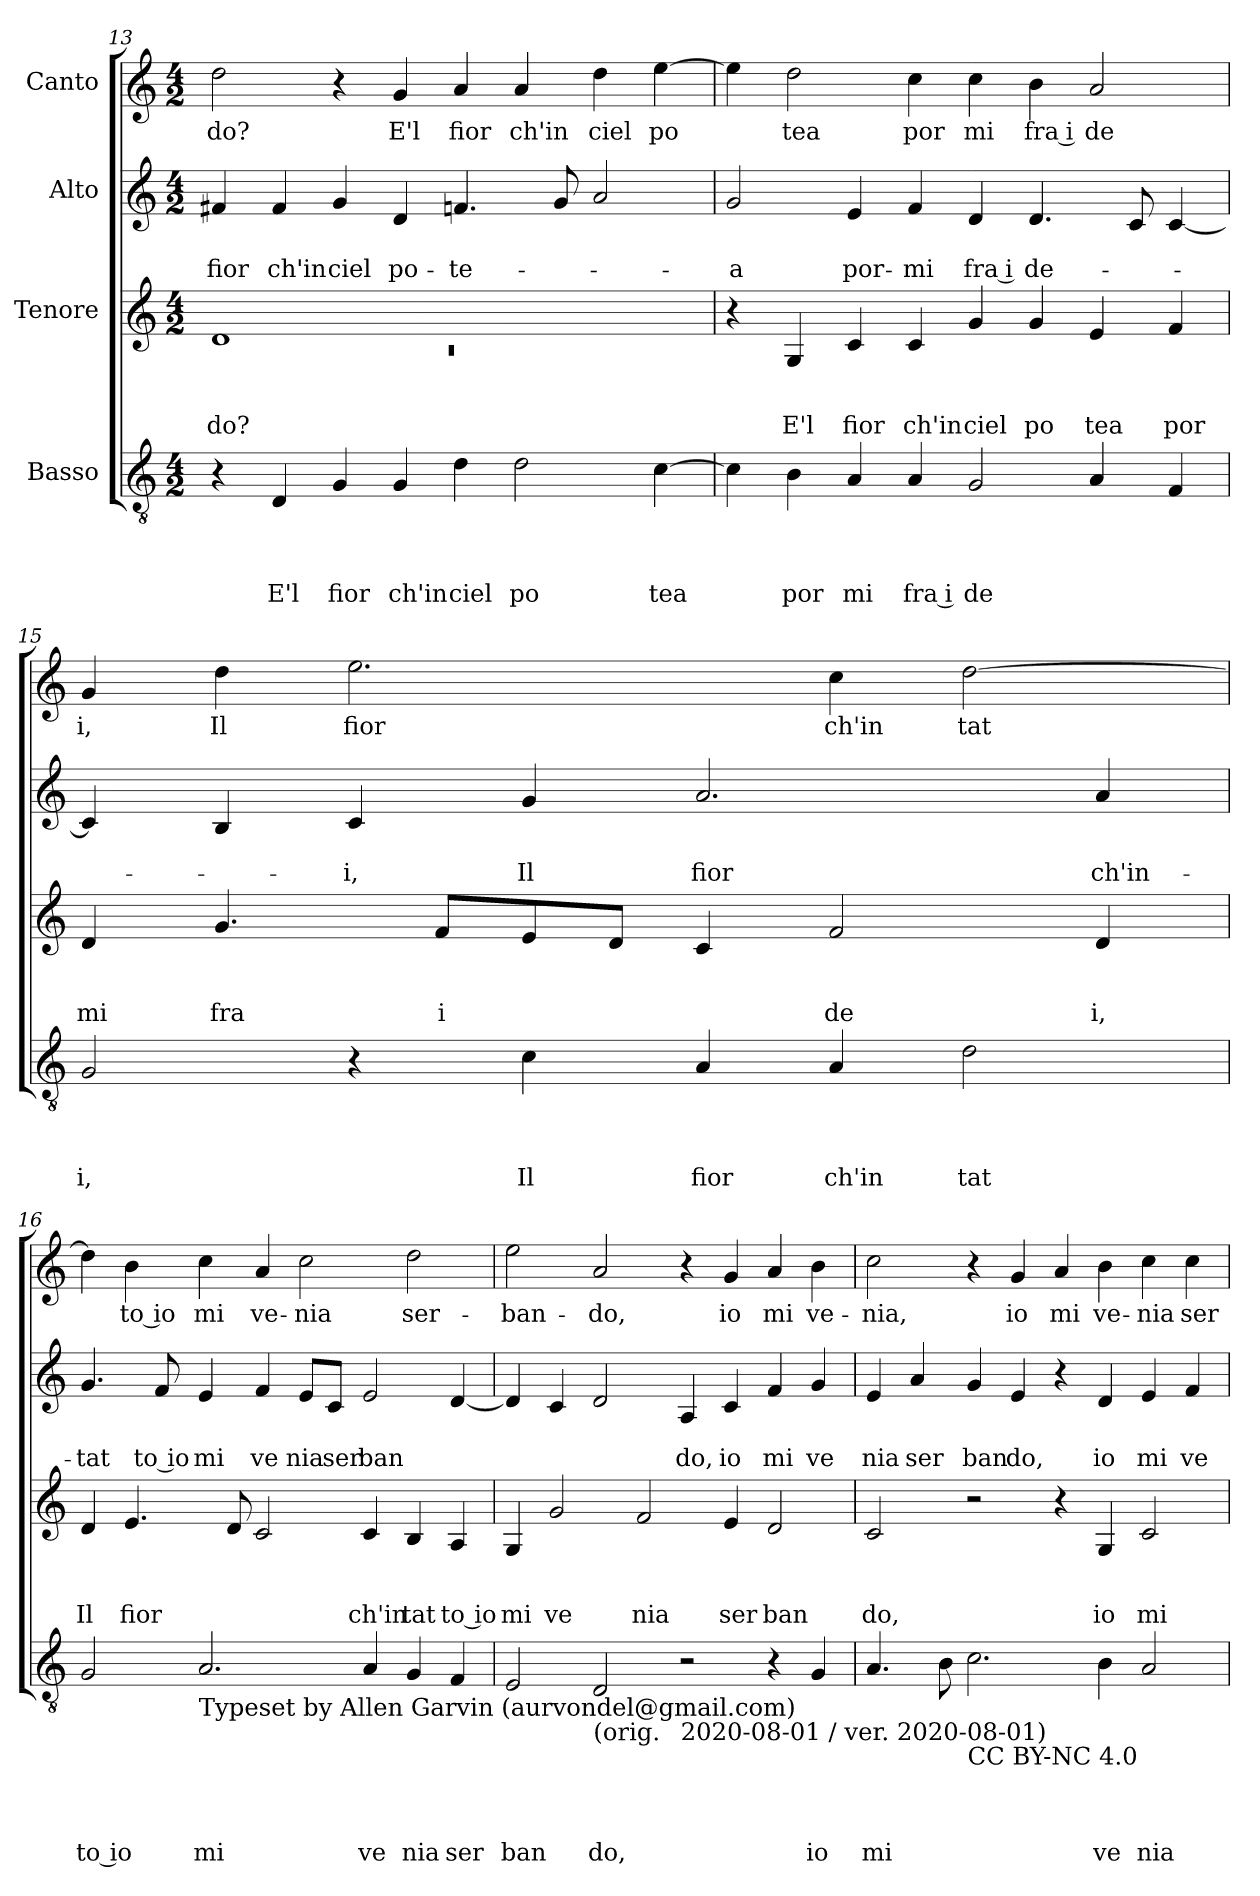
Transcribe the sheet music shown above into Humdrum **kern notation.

**kern	**text	**text	**text	**text	**kern	**text	**text	**text	**kern	**text	**text	**kern	**text
*part4	*part4	*part4	*part4	*part4	*part3	*part3	*part3	*part3	*part2	*part2	*part2	*part1	*part1
*staff4	*staff4	*staff4	*staff4	*staff4	*staff3	*staff3	*staff3	*staff3	*staff2	*staff2	*staff2	*staff1	*staff1
*I"Basso	*	*	*	*	*I"Tenore	*	*	*	*I"Alto	*	*	*I"Canto	*
!!LO:LB:g=z
*clefGv2	*	*	*	*	*clefG2	*	*	*	*clefG2	*	*	*clefG2	*
*k[]	*	*	*	*	*k[]	*	*	*	*k[]	*	*	*k[]	*
*C:	*	*	*	*	*C:	*	*	*	*C:	*	*	*C:	*
*M4/2	*	*	*	*	*M4/2	*	*	*	*M4/2	*	*	*M4/2	*
=13	=13	=13	=13	=13	=13	=13	=13	=13	=13	=13	=13	=13	=13
*	*	*	*	*	*^	*	*	*	*	*	*	*	*
!	!	!	!	!	!	!LO:N:vis=1	!	!	!LO:LY:b	!	!	!LO:LY:b	!	!LO:LY:b
4r	.	.	.	.	1d	0rc	.	.	do?	4f#X/	.	fior	2dd\	do?
!	!	!	!	!LO:LY:b	!	!	!	!	!	!	!	!LO:LY:b	!	!
4D/	.	.	.	E'l	.	.	.	.	.	4f#/	.	ch'in	.	.
!	!	!	!	!LO:LY:b	!	!	!	!	!	!	!	!LO:LY:b	!	!
4G/	.	.	.	fior	.	.	.	.	.	4g/	.	ciel	4r	.
!	!	!	!	!LO:LY:b	!	!	!	!	!	!	!	!LO:LY:b	!	!LO:LY:b
4G/	.	.	.	ch'in	.	.	.	.	.	4d/	.	po-	4g/	E'l
!	!	!	!	!LO:LY:b	!	!	!	!	!	!	!	!LO:LY:b	!	!LO:LY:b
4d\	.	.	.	ciel	1ryy	.	.	.	.	4.fn/	.	-te-	4a/	fior
!	!	!	!	!LO:LY:b	!	!	!	!	!	!	!	!	!	!LO:LY:b
2d\	.	.	.	po	.	.	.	.	.	.	.	.	4a/	ch'in
.	.	.	.	.	.	.	.	.	.	8g/	.	.	.	.
!	!	!	!	!	!	!	!	!	!	!	!	!	!	!LO:LY:b
.	.	.	.	.	.	.	.	.	.	2a/	.	.	4dd\	ciel
!	!	!	!	!LO:LY:b	!	!	!	!	!	!	!	!	!	!LO:LY:b
[>4c\	.	.	.	tea	.	.	.	.	.	.	.	.	[>4ee\	po
*	*	*	*	*	*v	*v	*	*	*	*	*	*	*	*
=14	=14	=14	=14	=14	=14	=14	=14	=14	=14	=14	=14	=14	=14
!	!	!	!	!	!	!	!	!	!	!	!LO:LY:b	!	!
4c\]	.	.	.	.	4r	.	.	.	2g/	.	-a	4ee\]	.
!	!	!	!	!LO:LY:b	!	!	!	!LO:LY:b	!	!	!	!	!LO:LY:b
4B\	.	.	.	por	4G/	.	.	E'l	.	.	.	2dd\	tea
!	!	!	!	!LO:LY:b	!	!	!	!LO:LY:b	!	!	!LO:LY:b	!	!
4A/	.	.	.	mi	4c/	.	.	fior	4e/	.	por-	.	.
!	!	!	!	!LO:LY:b	!	!	!	!LO:LY:b	!	!	!LO:LY:b	!	!LO:LY:b
4A/	.	.	.	fra i	4c/	.	.	ch'in	4f/	.	-mi	4cc\	por
!	!	!	!	!LO:LY:b	!	!	!	!LO:LY:b	!	!	!LO:LY:b	!	!LO:LY:b
2G/	.	.	.	de	4g/	.	.	ciel	4d/	.	fra i	4cc\	mi
!	!	!	!	!	!	!	!	!LO:LY:b	!	!	!LO:LY:b	!	!LO:LY:b
.	.	.	.	.	4g/	.	.	po	4.d/	.	de-	4b\	fra i
!	!	!	!	!	!	!	!	!LO:LY:b	!	!	!	!	!LO:LY:b
4A/	.	.	.	.	4e/	.	.	tea	.	.	.	2a/	de
.	.	.	.	.	.	.	.	.	8c/	.	.	.	.
!	!	!	!	!	!	!	!	!LO:LY:b	!	!	!	!	!
4F/	.	.	.	.	4f/	.	.	por	[<4c/	.	.	.	.
=15	=15	=15	=15	=15	=15	=15	=15	=15	=15	=15	=15	=15	=15
!	!	!	!	!LO:LY:b	!	!	!	!LO:LY:b	!	!	!	!	!LO:LY:b
2G/	.	.	.	i,	4d/	.	.	mi	4c/]	.	.	4g/	i,
!	!	!	!	!	!	!	!	!LO:LY:b	!	!	!	!	!LO:LY:b
.	.	.	.	.	4.g/	.	.	fra	4B/	.	.	4dd\	Il
!	!	!	!	!	!	!	!	!	!	!	!LO:LY:b	!	!LO:LY:b
4r	.	.	.	.	.	.	.	.	4c/	.	-i,	2.ee\	fior
!	!	!	!	!	!	!	!	!LO:LY:b:rj	!	!	!	!	!
.	.	.	.	.	8f/L	.	.	i	.	.	.	.	.
!	!	!	!	!LO:LY:b	!	!	!	!	!	!	!LO:LY:b	!	!
4c\	.	.	.	Il	8e/	.	.	.	4g/	.	Il	.	.
.	.	.	.	.	8d/J	.	.	.	.	.	.	.	.
!	!	!	!	!LO:LY:b	!	!	!	!	!	!	!LO:LY:b	!	!
4A/	.	.	.	fior	4c/	.	.	.	2.a/	.	fior	.	.
!	!	!	!	!LO:LY:b	!	!	!	!LO:LY:b	!	!	!	!	!LO:LY:b
4A/	.	.	.	ch'in	2f/	.	.	de	.	.	.	4cc\	ch'in
!	!	!	!	!LO:LY:b	!	!	!	!	!	!	!	!	!LO:LY:b
2d\	.	.	.	tat	.	.	.	.	.	.	.	[<2dd\	tat
!	!	!	!	!	!	!	!	!LO:LY:b	!	!	!LO:LY:b	!	!
.	.	.	.	.	4d/	.	.	i,	4a/	.	ch'in-	.	.
!!LO:LB:g=z
=16	=16	=16	=16	=16	=16	=16	=16	=16	=16	=16	=16	=16	=16
!	!	!	!	!LO:LY:b:rj	!	!	!	!LO:LY:b	!	!	!LO:LY:b	!	!
2G/	.	.	.	to io	4d/	.	.	Il	4.g/	.	-tat	4dd\]	.
!	!	!	!	!	!	!	!	!LO:LY:b	!	!	!	!	!LO:LY:b:rj
.	.	.	.	.	4.e/	.	.	fior	.	.	.	4b\	to io
!	!	!	!	!	!	!	!	!	!	!	!LO:LY:b:rj	!	!
.	.	.	.	.	.	.	.	.	8f/	.	to io	.	.
!LO:TX:b:t=Typeset by Allen Garvin (aurvondel@gmail.com)	!	!	!	!	!	!	!	!	!	!	!	!	!
!	!	!	!	!LO:LY:b	!	!	!	!	!	!	!LO:LY:b	!	!LO:LY:b
2.A/	.	.	.	mi	.	.	.	.	4e/	.	mi	4cc\	mi
.	.	.	.	.	8d/	.	.	.	.	.	.	.	.
!	!	!	!	!	!	!	!	!	!	!	!LO:LY:b	!	!LO:LY:b
.	.	.	.	.	2c/	.	.	.	4f/	.	ve	4a/	ve-
!	!	!	!	!	!	!	!	!	!	!	!LO:LY:b	!	!LO:LY:b
.	.	.	.	.	.	.	.	.	8e/L	.	nia	2cc\	-nia
!	!	!	!	!	!	!	!	!	!	!	!LO:LY:b	!	!
.	.	.	.	.	.	.	.	.	8c/J	.	ser	.	.
!	!	!	!	!LO:LY:b	!	!	!	!LO:LY:b	!	!	!LO:LY:b	!	!
4A/	.	.	.	ve	4c/	.	.	ch'in	2e/	.	ban	.	.
!	!	!	!	!LO:LY:b	!	!	!	!LO:LY:b	!	!	!	!	!LO:LY:b
4G/	.	.	.	nia	4B/	.	.	tat	.	.	.	2dd\	ser-
!	!	!	!	!LO:LY:b	!	!	!	!LO:LY:b:rj	!	!	!	!	!
4F/	.	.	.	ser	4A/	.	.	to io	[<4d/	.	.	.	.
=17	=17	=17	=17	=17	=17	=17	=17	=17	=17	=17	=17	=17	=17
!	!	!	!	!LO:LY:b	!	!	!	!LO:LY:b	!	!	!	!	!LO:LY:b
2E/	.	.	.	ban	4G/	.	.	mi	4d/]	.	.	2ee\	-ban-
!	!	!	!	!	!	!	!	!LO:LY:b	!	!	!	!	!
.	.	.	.	.	2g/	.	.	ve	4c/	.	.	.	.
!LO:TX:b:t=(orig.	!	!	!	!	!	!	!	!	!	!	!	!	!
!	!	!	!	!LO:LY:b	!	!	!	!	!	!	!	!	!LO:LY:b
2D/	.	.	.	do,	.	.	.	.	2d/	.	.	2a/	-do,
!	!	!	!	!	!	!	!	!LO:LY:b	!	!	!	!	!
.	.	.	.	.	2f/	.	.	nia	.	.	.	.	.
!LO:TX:b:t=2020-08-01 / ver. 2020-08-01)	!	!	!	!	!	!	!	!	!	!	!	!	!
!	!	!	!	!	!	!	!	!	!	!	!LO:LY:b	!	!
2r	.	.	.	.	.	.	.	.	4A/	.	do,	4r	.
!	!	!	!	!	!	!	!	!LO:LY:b	!	!	!LO:LY:b	!	!LO:LY:b
.	.	.	.	.	4e/	.	.	ser	4c/	.	io	4g/	io
!	!	!	!	!	!	!	!	!LO:LY:b	!	!	!LO:LY:b	!	!LO:LY:b
4r	.	.	.	.	2d/	.	.	ban	4f/	.	mi	4a/	mi
!	!	!	!	!LO:LY:b	!	!	!	!	!	!	!LO:LY:b	!	!LO:LY:b
4G/	.	.	.	io	.	.	.	.	4g/	.	ve	4b\	ve-
=18	=18	=18	=18	=18	=18	=18	=18	=18	=18	=18	=18	=18	=18
!	!	!	!	!LO:LY:b	!	!	!	!LO:LY:b	!	!	!LO:LY:b	!	!LO:LY:b
4.A/	.	.	.	mi	2c/	.	.	do,	4e/	.	nia	2cc\	-nia,
!	!	!	!	!	!	!	!	!	!	!	!LO:LY:b	!	!
.	.	.	.	.	.	.	.	.	4a/	.	ser	.	.
8B\	.	.	.	.	.	.	.	.	.	.	.	.	.
!LO:TX:b:t=CC BY-NC 4.0	!	!	!	!	!	!	!	!	!	!	!	!	!
!	!	!	!	!	!	!	!	!	!	!	!LO:LY:b	!	!
2.c\	.	.	.	.	2r	.	.	.	4g/	.	ban	4r	.
!	!	!	!	!	!	!	!	!	!	!	!LO:LY:b	!	!LO:LY:b
.	.	.	.	.	.	.	.	.	4e/	.	do,	4g/	io
!	!	!	!	!	!	!	!	!	!	!	!	!	!LO:LY:b
.	.	.	.	.	4r	.	.	.	4r	.	.	4a/	mi
!	!	!	!	!LO:LY:b	!	!	!	!LO:LY:b	!	!	!LO:LY:b	!	!LO:LY:b
4B\	.	.	.	ve	4G/	.	.	io	4d/	.	io	4b\	ve-
!	!	!	!	!LO:LY:b	!	!	!	!LO:LY:b	!	!	!LO:LY:b	!	!LO:LY:b
2A/	.	.	.	nia	2c/	.	.	mi	4e/	.	mi	4cc\	-nia
!	!	!	!	!	!	!	!	!	!	!	!LO:LY:b	!	!LO:LY:b
.	.	.	.	.	.	.	.	.	4f/	.	ve	4cc\	ser-
=	=	=	=	=	=	=	=	=	=	=	=	=	=
*-	*-	*-	*-	*-	*-	*-	*-	*-	*-	*-	*-	*-	*-
